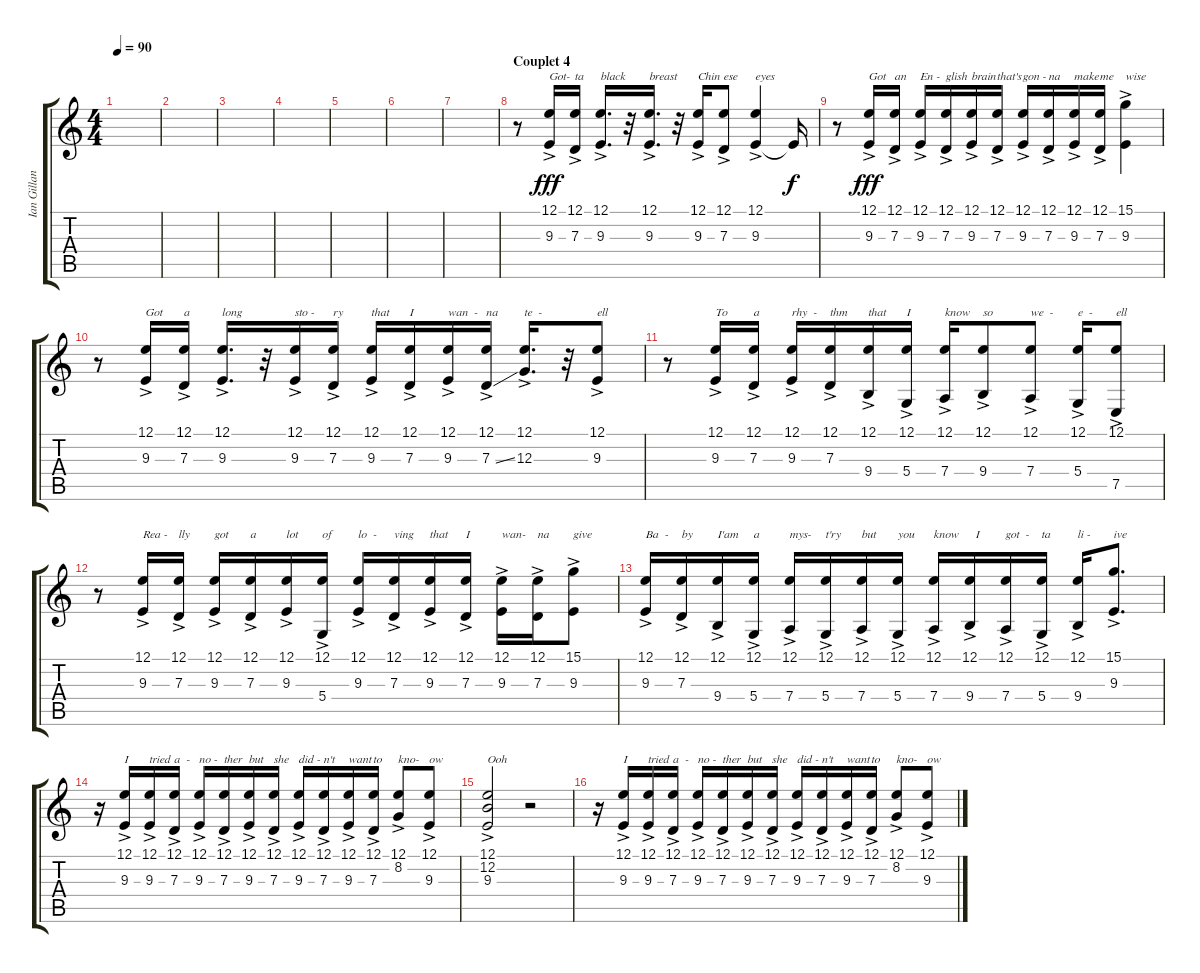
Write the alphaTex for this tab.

\track ("Ian Gillan" "Ian Gillan") {instrument voiceoohs}
\staff {score tabs}
\tuning (E4 B3 G3 D3 A2 E2) {hide}
\ts (4 4)
\tempo 90
\clef g2
\ks c
|
|
|
|
|
|
|
\section ("" "Couplet 4 ")
r.8 (12.1{ac} 9.3).16{txt "Got-" dy fff} (12.1{ac} 7.3).16{txt "ta"} (12.1{ac} 9.3).16{d txt "black"} r.32 (12.1{ac} 9.3).16{d txt "breast"} r.32 (12.1{ac} 9.3).16{txt "Chin "} (12.1{ac} 7.3).8{txt "ese"} (12.1{ac} 9.3).4{txt "eyes"} 9.3{t}.16{dy f} |
r.8 (12.1{ac} 9.3).16{txt "Got" dy fff} (12.1{ac} 7.3).16{txt "an"} (12.1{ac} 9.3).16{txt "En -"} (12.1{ac} 7.3).16{txt "glish"} (12.1{ac} 9.3).16{txt "brain"} (12.1{ac} 7.3).16{txt "that's"} (12.1{ac} 9.3).16{txt "gon -"} (12.1{ac} 7.3).16{txt "na"} (12.1{ac} 9.3).16{txt "make"} (12.1{ac} 7.3).16{txt "me"} (15.1{ac} 9.3).4{txt "wise"} |
r.8 (12.1{ac} 9.3).16{txt "Got"} (12.1{ac} 7.3).16{txt "a"} (12.1{ac} 9.3).16{d txt "long"} r.32 (12.1{ac} 9.3).16{txt "sto -"} (12.1{ac} 7.3).16{txt "ry"} (12.1{ac} 9.3).16{txt "that"} (12.1{ac} 7.3).16{txt "I"} (12.1{ac} 9.3).16{txt "wan  -"} (12.1{ac} 7.3{ss}).16{txt "na"} (12.1{ac} 12.3).16{d txt "te  -"} r.32 (12.1{ac} 9.3).8{txt "ell"} |
r.8 (12.1{ac} 9.3).16{txt "To"} (12.1{ac} 7.3).16{txt "a"} (12.1{ac} 9.3).16{txt "rhy  -"} (12.1{ac} 7.3).16{txt "thm"} (12.1{ac} 9.4).16{txt "that"} (12.1{ac} 5.4).16{txt "I"} (12.1{ac} 7.4).16{txt "know"} (12.1{ac} 9.4).8{txt "so"} (12.1{ac} 7.4).8{txt "we  -"} (12.1{ac} 5.4).16{txt "e  -"} (12.1{ac} 7.5).8{txt "ell"} |
r.8 (12.1{ac} 9.3).16{txt "Rea -"} (12.1{ac} 7.3).16{txt "lly"} (12.1{ac} 9.3).16{txt "got"} (12.1{ac} 7.3).16{txt "a"} (12.1{ac} 9.3).16{txt "lot"} (12.1{ac} 5.4).16{txt "of"} (12.1{ac} 9.3).16{txt "lo  -"} (12.1{ac} 7.3).16{txt "ving"} (12.1{ac} 9.3).16{txt "that"} (12.1{ac} 7.3).16{txt "I"} (12.1{ac} 9.3).16{txt "wan-"} (12.1{ac} 7.3).16{txt "na"} (15.1{ac} 9.3).8{txt "give"} |
(12.1{ac} 9.3).16{txt "Ba  -"} (12.1{ac} 7.3).16{txt "by"} (12.1{ac} 9.4).16{txt "I'am"} (12.1{ac} 5.4).16{txt "a"} (12.1{ac} 7.4).16{txt "mys-"} (12.1{ac} 5.4).16{txt "t'ry"} (12.1{ac} 7.4).16{txt "but"} (12.1{ac} 5.4).16{txt "you"} (12.1{ac} 7.4).16{txt "know"} (12.1{ac} 9.4).16{txt "  I"} (12.1{ac} 7.4).16{txt "got  -"} (12.1{ac} 5.4).16{txt "ta"} (12.1{ac} 9.4).16{txt "li -"} (15.1{ac} 9.3).8{d txt "ive"} |
r.16 (12.1{ac} 9.3).16{txt "I"} (12.1{ac} 9.3).16{txt "tried"} (12.1{ac} 7.3).16{txt "a  -"} (12.1{ac} 9.3).16{txt "no -"} (12.1{ac} 7.3).16{txt "ther"} (12.1{ac} 9.3).16{txt "but"} (12.1{ac} 7.3).16{txt "she"} (12.1{ac} 9.3).16{txt "did -"} (12.1{ac} 7.3).16{txt "n't"} (12.1{ac} 9.3).16{txt "want"} (12.1{ac} 7.3).16{txt "to"} (12.1{ac} 8.2).8{txt "kno-"} (12.1{ac} 9.3).8{txt "ow"} |
(12.1{ac} 12.2{ac} 9.3).2{txt "Ooh"} r.2 |
r.16 (12.1{ac} 9.3).16{txt "I"} (12.1{ac} 9.3).16{txt "tried"} (12.1{ac} 7.3).16{txt "a  -"} (12.1{ac} 9.3).16{txt "no -"} (12.1{ac} 7.3).16{txt "ther"} (12.1{ac} 9.3).16{txt "but"} (12.1{ac} 7.3).16{txt "she"} (12.1{ac} 9.3).16{txt "did -"} (12.1{ac} 7.3).16{txt "n't"} (12.1{ac} 9.3).16{txt "want"} (12.1{ac} 7.3).16{txt "to"} (12.1{ac} 8.2).8{txt "kno-"} (12.1{ac} 9.3).8{txt "ow"}
